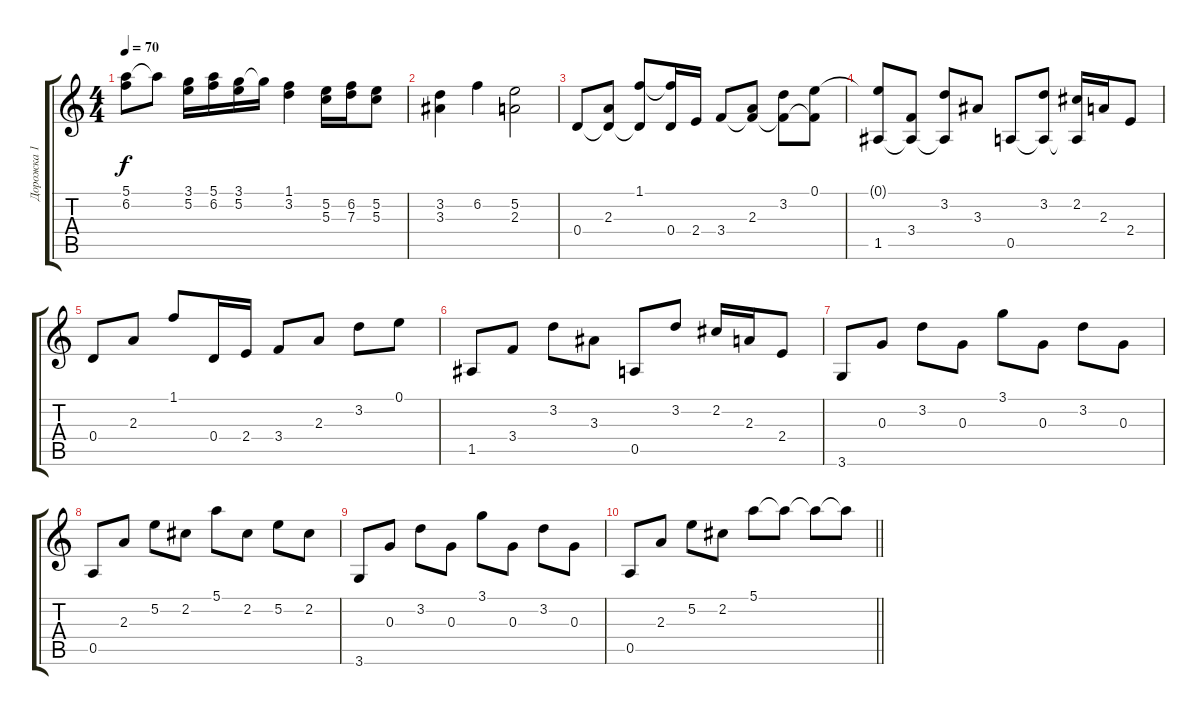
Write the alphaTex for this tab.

\track ("Дорожка 1" "Дорожка 1") {instrument acousticguitarsteel}
\staff {score tabs}
\tuning (E4 B3 G3 D3 A2 E2) {hide}
\ts (4 4)
\tempo 70
\clef g2
\ks c
(5.1 6.2).8{dy f} 5.1{t}.8 (3.1 5.2).16 (5.1 6.2).16 (3.1 5.2).16 3.1{t}.16 (1.1 3.2).4 (5.2 5.3).16 (6.2 7.3).16 (5.2 5.3).8 |
(3.2 3.3).4 6.2.4 (5.2 2.3).2 |
0.4.8 (2.3 0.4{t}).8 (1.1 0.4{t}).8 (1.1{t} 0.4).16 2.4.16 3.4.8 (2.3 3.4{t}).8 (3.2 3.4{t}).8 (0.1 3.4{t}).8 |
(0.1{t} 1.5).8 (3.4 1.5{t}).8 (3.2 1.5{t}).8 3.3.8 0.5.8 (3.2 0.5{t}).8 (2.2 0.5{t}).16 2.3.16 2.4.8 |
0.4.8 2.3.8 1.1.8 0.4.16 2.4.16 3.4.8 2.3.8 3.2.8 0.1.8 |
1.5.8 3.4.8 3.2.8 3.3.8 0.5.8 3.2.8 2.2.16 2.3.16 2.4.8 |
3.6.8 0.3.8 3.2.8 0.3.8 3.1.8 0.3.8 3.2.8 0.3.8 |
0.5.8 2.3.8 5.2.8 2.2.8 5.1.8 2.2.8 5.2.8 2.2.8 |
3.6.8 0.3.8 3.2.8 0.3.8 3.1.8 0.3.8 3.2.8 0.3.8 |
\barLineRight lightlight
0.5.8 2.3.8 5.2.8 2.2.8 5.1.8 5.1{t}.8 5.1{t}.8 5.1{t}.8
